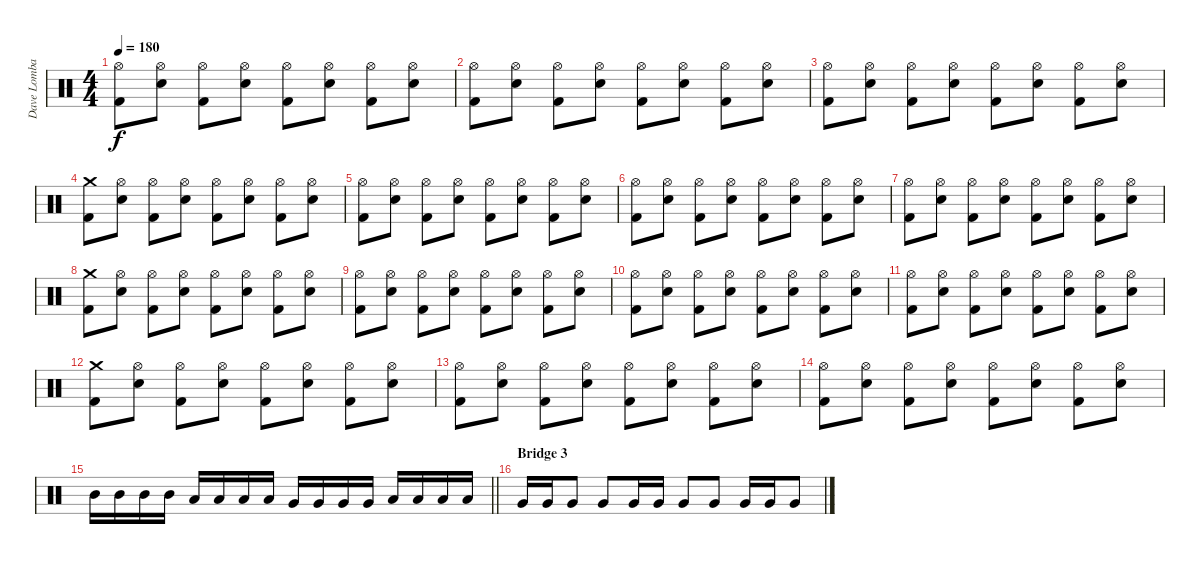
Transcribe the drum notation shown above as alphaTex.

\track ("Dave Lombardo" "Dave Lomba") {instrument percussion}
\staff {score}
\articulation defaults
\ts (4 4)
\tempo 180
\clef neutral
\ks c
("Kick (hit) 2" "Hi-Hat (open)").8{dy f} ("Snare (hit) 2" "Hi-Hat (open)").8 ("Kick (hit) 2" "Hi-Hat (open)").8 ("Snare (hit) 2" "Hi-Hat (open)").8 ("Kick (hit) 2" "Hi-Hat (open)").8 ("Snare (hit) 2" "Hi-Hat (open)").8 ("Kick (hit) 2" "Hi-Hat (open)").8 ("Snare (hit) 2" "Hi-Hat (open)").8 |
("Kick (hit) 2" "Hi-Hat (open)").8 ("Snare (hit) 2" "Hi-Hat (open)").8 ("Kick (hit) 2" "Hi-Hat (open)").8 ("Snare (hit) 2" "Hi-Hat (open)").8 ("Kick (hit) 2" "Hi-Hat (open)").8 ("Snare (hit) 2" "Hi-Hat (open)").8 ("Kick (hit) 2" "Hi-Hat (open)").8 ("Snare (hit) 2" "Hi-Hat (open)").8 |
("Kick (hit) 2" "Hi-Hat (open)").8 ("Snare (hit) 2" "Hi-Hat (open)").8 ("Kick (hit) 2" "Hi-Hat (open)").8 ("Snare (hit) 2" "Hi-Hat (open)").8 ("Kick (hit) 2" "Hi-Hat (open)").8 ("Snare (hit) 2" "Hi-Hat (open)").8 ("Kick (hit) 2" "Hi-Hat (open)").8 ("Snare (hit) 2" "Hi-Hat (open)").8 |
("Kick (hit) 2" "Crash medium (hit)").8 ("Snare (hit) 2" "Hi-Hat (open)").8 ("Kick (hit) 2" "Hi-Hat (open)").8 ("Snare (hit) 2" "Hi-Hat (open)").8 ("Kick (hit) 2" "Hi-Hat (open)").8 ("Snare (hit) 2" "Hi-Hat (open)").8 ("Kick (hit) 2" "Hi-Hat (open)").8 ("Snare (hit) 2" "Hi-Hat (open)").8 |
("Kick (hit) 2" "Hi-Hat (open)").8 ("Snare (hit) 2" "Hi-Hat (open)").8 ("Kick (hit) 2" "Hi-Hat (open)").8 ("Snare (hit) 2" "Hi-Hat (open)").8 ("Kick (hit) 2" "Hi-Hat (open)").8 ("Snare (hit) 2" "Hi-Hat (open)").8 ("Kick (hit) 2" "Hi-Hat (open)").8 ("Snare (hit) 2" "Hi-Hat (open)").8 |
("Kick (hit) 2" "Hi-Hat (open)").8 ("Snare (hit) 2" "Hi-Hat (open)").8 ("Kick (hit) 2" "Hi-Hat (open)").8 ("Snare (hit) 2" "Hi-Hat (open)").8 ("Kick (hit) 2" "Hi-Hat (open)").8 ("Snare (hit) 2" "Hi-Hat (open)").8 ("Kick (hit) 2" "Hi-Hat (open)").8 ("Snare (hit) 2" "Hi-Hat (open)").8 |
("Kick (hit) 2" "Hi-Hat (open)").8 ("Snare (hit) 2" "Hi-Hat (open)").8 ("Kick (hit) 2" "Hi-Hat (open)").8 ("Snare (hit) 2" "Hi-Hat (open)").8 ("Kick (hit) 2" "Hi-Hat (open)").8 ("Snare (hit) 2" "Hi-Hat (open)").8 ("Kick (hit) 2" "Hi-Hat (open)").8 ("Snare (hit) 2" "Hi-Hat (open)").8 |
("Kick (hit) 2" "Crash medium (hit)").8 ("Snare (hit) 2" "Hi-Hat (open)").8 ("Kick (hit) 2" "Hi-Hat (open)").8 ("Snare (hit) 2" "Hi-Hat (open)").8 ("Kick (hit) 2" "Hi-Hat (open)").8 ("Snare (hit) 2" "Hi-Hat (open)").8 ("Kick (hit) 2" "Hi-Hat (open)").8 ("Snare (hit) 2" "Hi-Hat (open)").8 |
("Kick (hit) 2" "Hi-Hat (open)").8 ("Snare (hit) 2" "Hi-Hat (open)").8 ("Kick (hit) 2" "Hi-Hat (open)").8 ("Snare (hit) 2" "Hi-Hat (open)").8 ("Kick (hit) 2" "Hi-Hat (open)").8 ("Snare (hit) 2" "Hi-Hat (open)").8 ("Kick (hit) 2" "Hi-Hat (open)").8 ("Snare (hit) 2" "Hi-Hat (open)").8 |
("Kick (hit) 2" "Hi-Hat (open)").8 ("Snare (hit) 2" "Hi-Hat (open)").8 ("Kick (hit) 2" "Hi-Hat (open)").8 ("Snare (hit) 2" "Hi-Hat (open)").8 ("Kick (hit) 2" "Hi-Hat (open)").8 ("Snare (hit) 2" "Hi-Hat (open)").8 ("Kick (hit) 2" "Hi-Hat (open)").8 ("Snare (hit) 2" "Hi-Hat (open)").8 |
("Kick (hit) 2" "Hi-Hat (open)").8 ("Snare (hit) 2" "Hi-Hat (open)").8 ("Kick (hit) 2" "Hi-Hat (open)").8 ("Snare (hit) 2" "Hi-Hat (open)").8 ("Kick (hit) 2" "Hi-Hat (open)").8 ("Snare (hit) 2" "Hi-Hat (open)").8 ("Kick (hit) 2" "Hi-Hat (open)").8 ("Snare (hit) 2" "Hi-Hat (open)").8 |
("Kick (hit) 2" "Crash medium (hit)").8 ("Snare (hit) 2" "Hi-Hat (open)").8 ("Kick (hit) 2" "Hi-Hat (open)").8 ("Snare (hit) 2" "Hi-Hat (open)").8 ("Kick (hit) 2" "Hi-Hat (open)").8 ("Snare (hit) 2" "Hi-Hat (open)").8 ("Kick (hit) 2" "Hi-Hat (open)").8 ("Snare (hit) 2" "Hi-Hat (open)").8 |
("Kick (hit) 2" "Hi-Hat (open)").8 ("Snare (hit) 2" "Hi-Hat (open)").8 ("Kick (hit) 2" "Hi-Hat (open)").8 ("Snare (hit) 2" "Hi-Hat (open)").8 ("Kick (hit) 2" "Hi-Hat (open)").8 ("Snare (hit) 2" "Hi-Hat (open)").8 ("Kick (hit) 2" "Hi-Hat (open)").8 ("Snare (hit) 2" "Hi-Hat (open)").8 |
("Kick (hit) 2" "Hi-Hat (open)").8 ("Snare (hit) 2" "Hi-Hat (open)").8 ("Kick (hit) 2" "Hi-Hat (open)").8 ("Snare (hit) 2" "Hi-Hat (open)").8 ("Kick (hit) 2" "Hi-Hat (open)").8 ("Snare (hit) 2" "Hi-Hat (open)").8 ("Kick (hit) 2" "Hi-Hat (open)").8 ("Snare (hit) 2" "Hi-Hat (open)").8 |
\barLineRight lightlight "Mid Tom (hit)".16 "Mid Tom (hit)".16 "Mid Tom (hit)".16 "Mid Tom (hit)".16 "Low Tom (hit)".16 "Low Tom (hit)".16 "Low Tom (hit)".16 "Low Tom (hit)".16 "Very Low Tom (hit)".16 "Very Low Tom (hit)".16 "Very Low Tom (hit)".16 "Very Low Tom (hit)".16 "Low Floor Tom (hit)".16 "Low Floor Tom (hit)".16 "Low Floor Tom (hit)".16 "Low Floor Tom (hit)".16
|
\section ("" "Bridge 3")
"Very Low Tom (hit)".16 "Very Low Tom (hit)".16 "Very Low Tom (hit)".8 "Very Low Tom (hit)".8 "Very Low Tom (hit)".16 "Very Low Tom (hit)".16 "Very Low Tom (hit)".8 "Very Low Tom (hit)".8 "Very Low Tom (hit)".16 "Very Low Tom (hit)".16 "Very Low Tom (hit)".8
